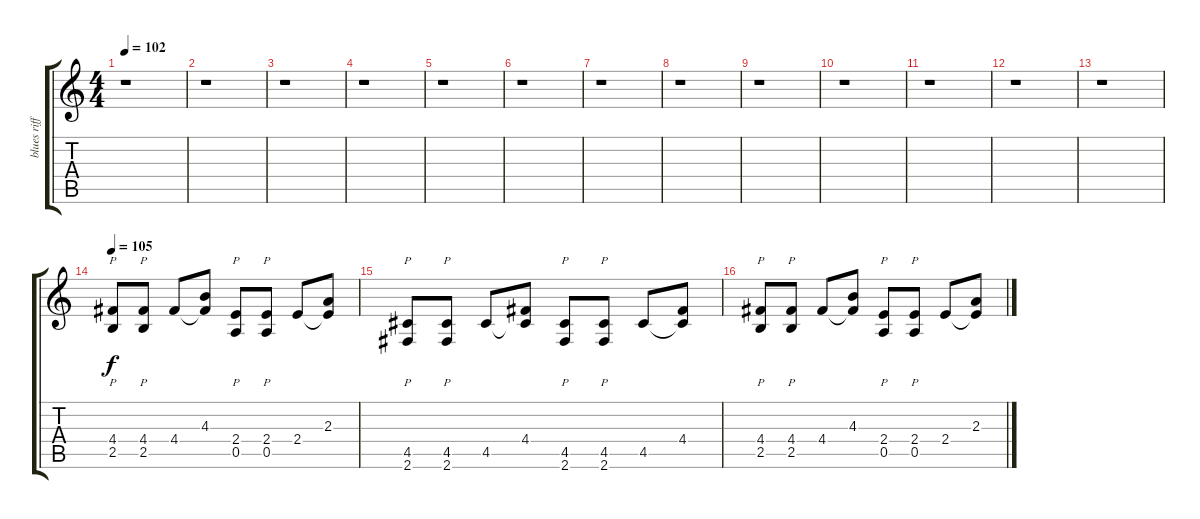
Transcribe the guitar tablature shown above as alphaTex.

\track ("blues riff" "blues riff") {instrument distortionguitar}
\staff {score tabs}
\tuning (E4 B3 G3 D3 A2 E2) {hide}
\ts (4 4)
\tempo 102
\clef g2
\ks c
r.1{dy f instrument distortionguitar} |
r.1 |
r.1 |
r.1 |
r.1 |
r.1 |
r.1 |
r.1 |
r.1 |
r.1 |
r.1 |
r.1 |
r.1 |
\tempo 105
(4.4 2.5).8{p} (4.4 2.5).8{p} 4.4.8 (4.3 4.4{t}).8 (2.4 0.5).8{p} (2.4 0.5).8{p} 2.4.8 (2.3 2.4{t}).8 |
(4.5 2.6).8{p} (4.5 2.6).8{p} 4.5.8 (4.4 4.5{t}).8 (4.5 2.6).8{p} (4.5 2.6).8{p} 4.5.8 (4.4 4.5{t}).8 |
(4.4 2.5).8{p} (4.4 2.5).8{p} 4.4.8 (4.3 4.4{t}).8 (2.4 0.5).8{p} (2.4 0.5).8{p} 2.4.8 (2.3 2.4{t}).8
